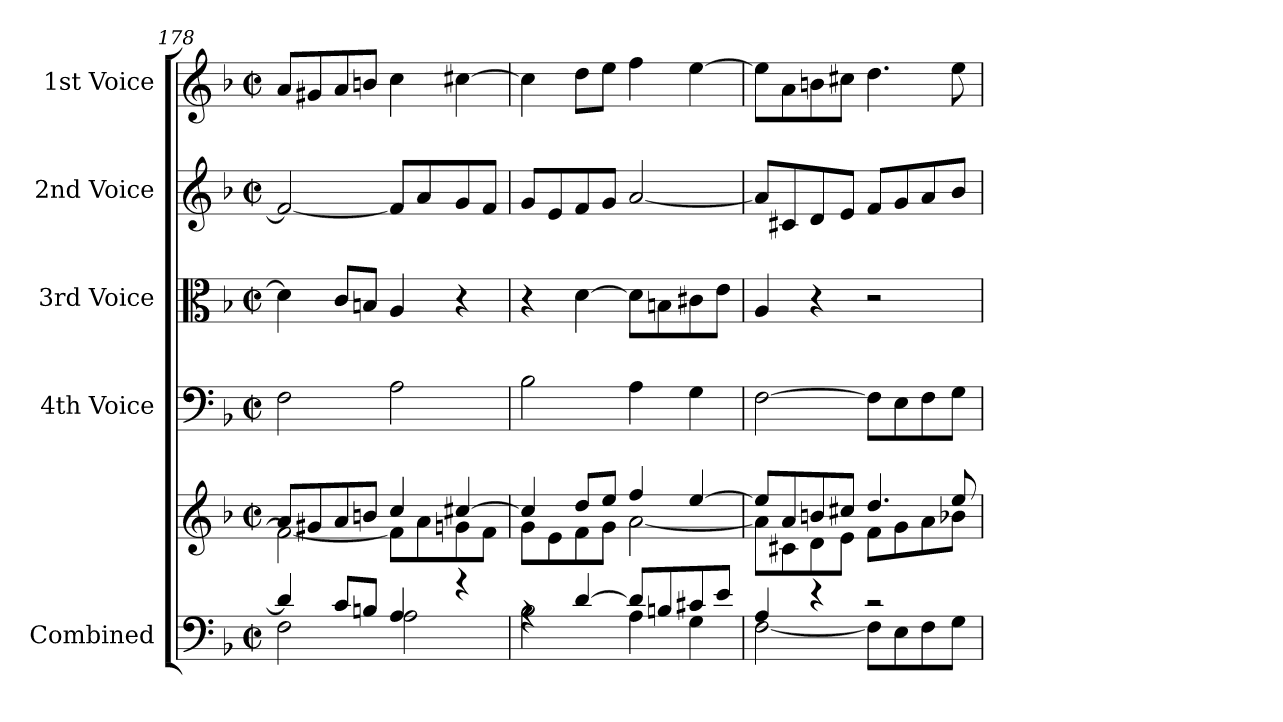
**kern	**kern	**kern	**kern	**kern	**kern
*part5	*part5	*part4	*part3	*part2	*part1
*staff6	*staff5	*staff4	*staff3	*staff2	*staff1
*I"Combined	*	*I"4th Voice	*I"3rd Voice	*I"2nd Voice	*I"1st Voice
!!LO:LB:g=z
*clefF4	*clefG2	*clefF4	*clefC3	*clefG2	*clefG2
*k[b-]	*k[b-]	*k[b-]	*k[b-]	*k[b-]	*k[b-]
*M2/2	*M2/2	*M2/2	*M2/2	*M2/2	*M2/2
*met(c|)	*met(c|)	*met(c|)	*met(c|)	*met(c|)	*met(c|)
=178	=178	=178	=178	=178	=178
*^	*^	*	*	*	*
4d/]	2F\	8a/L	2f\_	2F\	4d\]	2f/_	8a/L
.	.	8g#X/	.	.	.	.	8g#X/
8c/L	.	8a/	.	.	8c/L	.	8a/
8Bn/J	.	8bn/J	.	.	8Bn/J	.	8bn/J
4A/	2A\	4cc/	8f\L]	2A\	4A/	8f/L]	4cc\
.	.	.	8a\	.	.	8a/	.
4r	.	[4cc#X/	8gn\	.	4r	8g/	[4cc#X\
.	.	.	8f\J	.	.	8f/J	.
=179	=179	=179	=179	=179	=179	=179	=179
4rA	2B-\	4cc#/]	8g\L	2B-\	4r	8g/L	4cc#\]
.	.	.	8e\	.	.	8e/	.
[4d/	.	8dd/L	8f\	.	[4d\	8f/	8dd\L
.	.	8ee/J	8g\J	.	.	8g/J	8ee\J
8d/L]	4A\	4ff/	[2a\	4A\	8d\L]	[2a/	4ff\
8Bn/	.	.	.	.	8Bn\	.	.
8c#X/	4G\	[4ee/	.	4G\	8c#X\	.	[4ee\
8e/J	.	.	.	.	8e\J	.	.
=180	=180	=180	=180	=180	=180	=180	=180
4A/	[2F\	8ee/L]	8a\L]	[2F\	4A/	8a/L]	8ee\L]
.	.	8a/	8c#X\	.	.	8c#X/	8a\
4r	.	8bn/	8d\	.	4r	8d/	8bn\
.	.	8cc#X/J	8e\J	.	.	8e/J	8cc#X\J
2r	8F\L]	4.dd/	8f\L	8F\L]	2r	8f/L	4.dd\
.	8E\	.	8g\	8E\	.	8g/	.
.	8F\	.	8a\	8F\	.	8a/	.
.	8G\J	8ee/	8b-X\J	8G\J	.	8b-/J	8ee\
*v	*v	*	*	*	*	*	*
*	*v	*v	*	*	*	*
=	=	=	=	=	=
*-	*-	*-	*-	*-	*-
